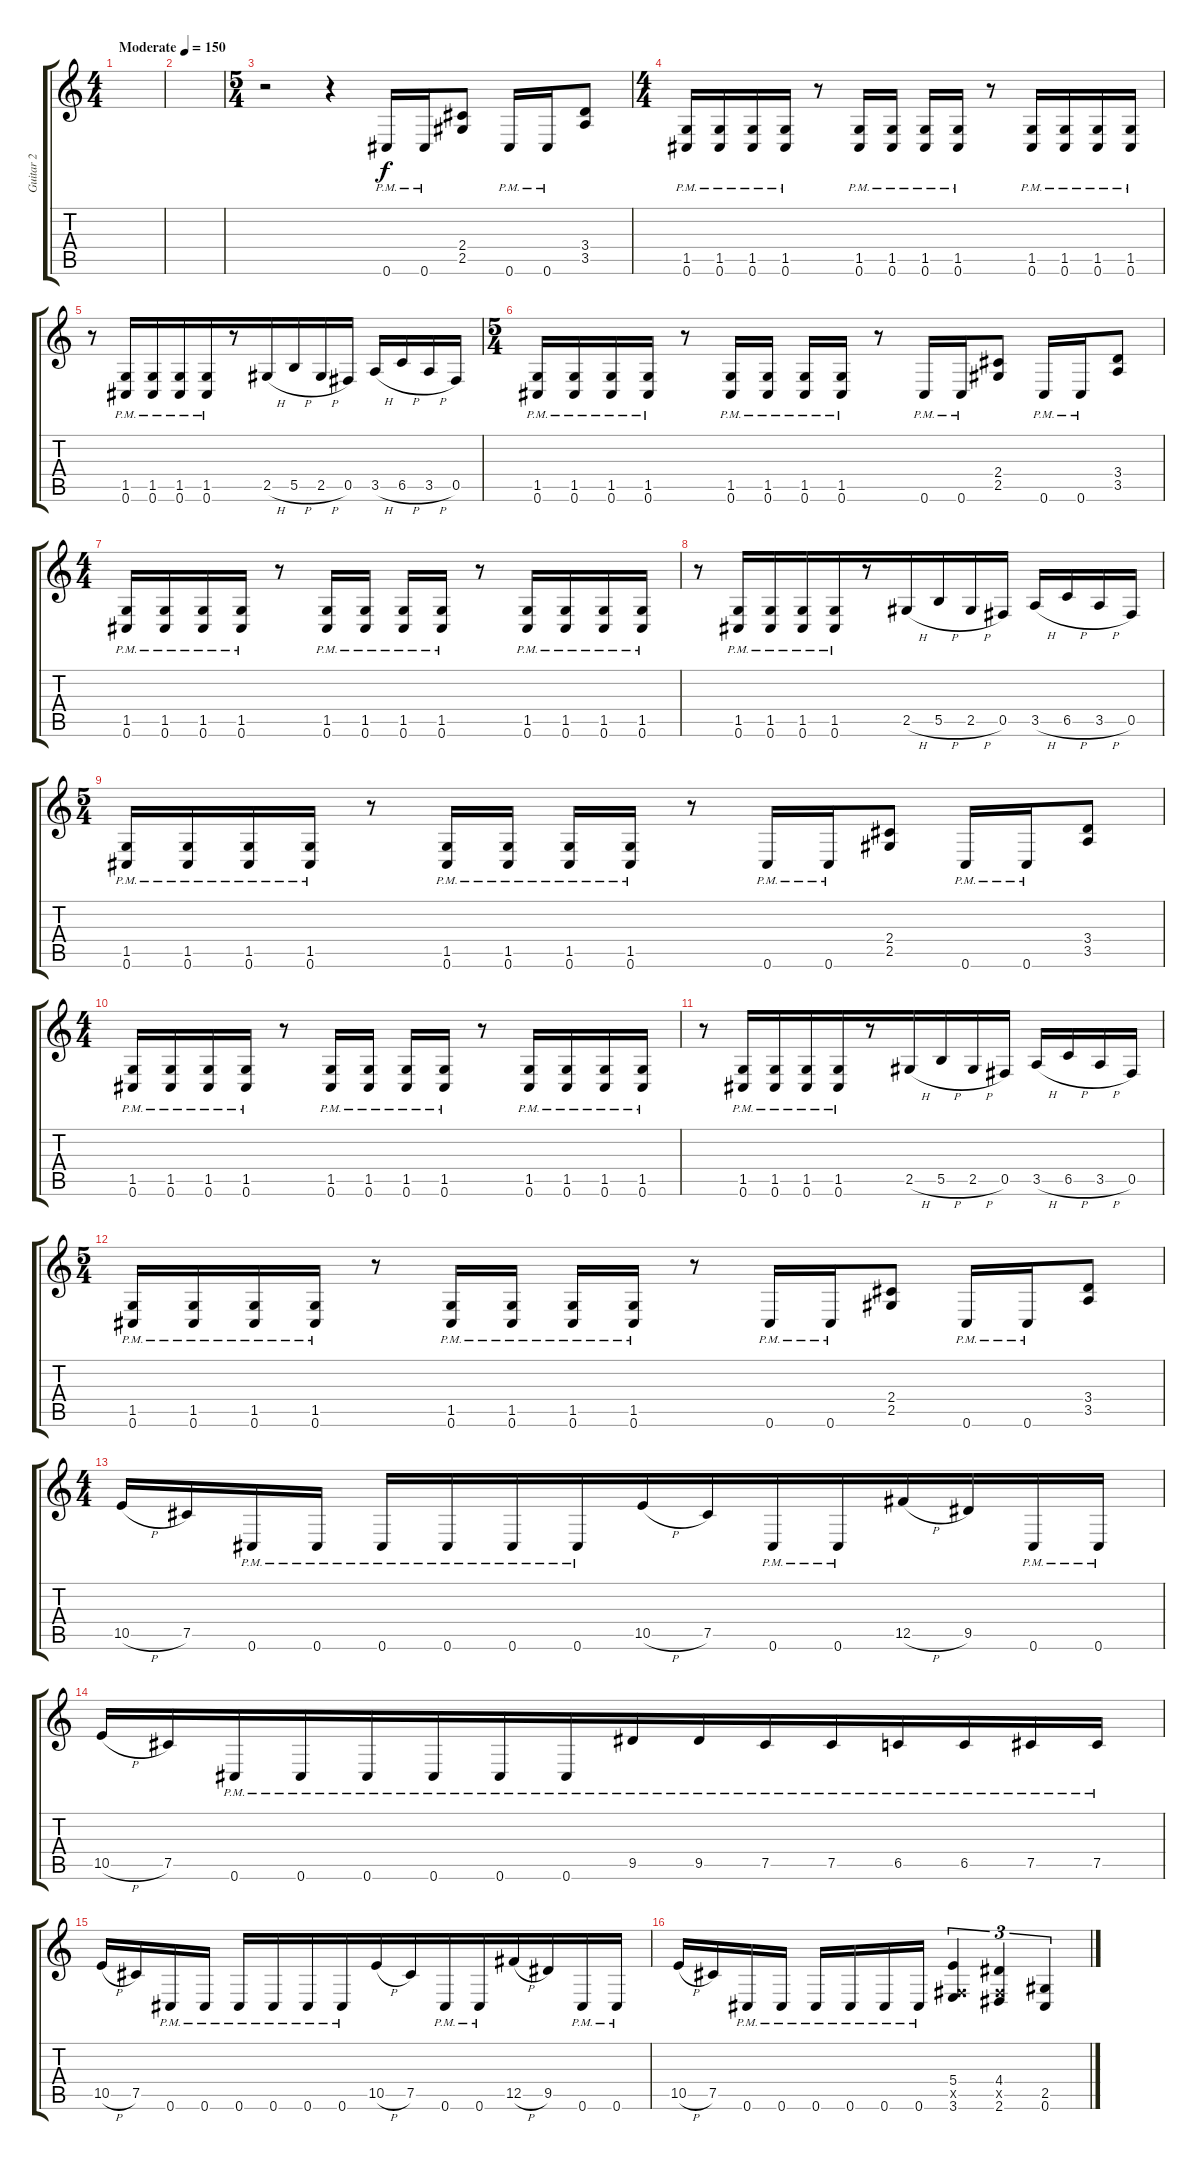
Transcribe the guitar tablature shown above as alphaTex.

\track ("Guitar 2" "Guitar 2") {instrument distortionguitar}
\staff {score tabs}
\tuning (Db4 Ab3 E3 B2 Gb2 Db2) {hide}
\ts (4 4)
\tempo (150 "Moderate")
\clef g2
\ks c
|
|
\ts (5 4)
r.2 r.4 0.6{pm}.16{beam merge} 0.6{pm}.16 (2.4 2.5).8 0.6{pm}.16{beam merge} 0.6{pm}.16 (3.4 3.5).8 |
\ts (4 4)
(1.5{pm} 0.6{pm}).16 (1.5{pm} 0.6{pm}).16 (1.5{pm} 0.6{pm}).16 (1.5{pm} 0.6{pm}).16 r.8{beam merge} (1.5{pm} 0.6{pm}).16 (1.5{pm} 0.6{pm}).16 (1.5{pm} 0.6{pm}).16 (1.5{pm} 0.6{pm}).16 r.8 (1.5{pm} 0.6{pm}).16{beam merge} (1.5{pm} 0.6{pm}).16{beam merge} (1.5{pm} 0.6{pm}).16 (1.5{pm} 0.6{pm}).16 |
r.8 (1.5{pm} 0.6{pm}).16 (1.5{pm} 0.6{pm}).16{beam merge} (1.5{pm} 0.6{pm}).16 (1.5{pm} 0.6{pm}).16{beam merge} r.8 2.5{h}.16 5.5{h}.16{beam merge} 2.5{h}.16{beam merge} 0.5.16 3.5{h}.16 6.5{h}.16{beam merge} 3.5{h}.16 0.5.16 |
\ts (5 4)
(1.5{pm} 0.6{pm}).16{beam merge} (1.5{pm} 0.6{pm}).16 (1.5{pm} 0.6{pm}).16{beam merge} (1.5{pm} 0.6{pm}).16 r.8 (1.5{pm} 0.6{pm}).16 (1.5{pm} 0.6{pm}).16 (1.5{pm} 0.6{pm}).16{beam merge} (1.5{pm} 0.6{pm}).16 r.8 0.6{pm}.16{beam merge} 0.6{pm}.16 (2.4 2.5).8 0.6{pm}.16{beam merge} 0.6{pm}.16 (3.4 3.5).8 |
\ts (4 4)
(1.5{pm} 0.6{pm}).16 (1.5{pm} 0.6{pm}).16 (1.5{pm} 0.6{pm}).16 (1.5{pm} 0.6{pm}).16 r.8{beam merge} (1.5{pm} 0.6{pm}).16 (1.5{pm} 0.6{pm}).16 (1.5{pm} 0.6{pm}).16 (1.5{pm} 0.6{pm}).16 r.8 (1.5{pm} 0.6{pm}).16{beam merge} (1.5{pm} 0.6{pm}).16{beam merge} (1.5{pm} 0.6{pm}).16 (1.5{pm} 0.6{pm}).16 |
r.8 (1.5{pm} 0.6{pm}).16 (1.5{pm} 0.6{pm}).16{beam merge} (1.5{pm} 0.6{pm}).16 (1.5{pm} 0.6{pm}).16{beam merge} r.8 2.5{h}.16 5.5{h}.16{beam merge} 2.5{h}.16{beam merge} 0.5.16 3.5{h}.16 6.5{h}.16{beam merge} 3.5{h}.16 0.5.16 |
\ts (5 4)
(1.5{pm} 0.6{pm}).16{beam merge} (1.5{pm} 0.6{pm}).16 (1.5{pm} 0.6{pm}).16{beam merge} (1.5{pm} 0.6{pm}).16 r.8 (1.5{pm} 0.6{pm}).16 (1.5{pm} 0.6{pm}).16 (1.5{pm} 0.6{pm}).16{beam merge} (1.5{pm} 0.6{pm}).16 r.8 0.6{pm}.16{beam merge} 0.6{pm}.16 (2.4 2.5).8 0.6{pm}.16{beam merge} 0.6{pm}.16 (3.4 3.5).8 |
\ts (4 4)
(1.5{pm} 0.6{pm}).16 (1.5{pm} 0.6{pm}).16 (1.5{pm} 0.6{pm}).16 (1.5{pm} 0.6{pm}).16 r.8{beam merge} (1.5{pm} 0.6{pm}).16 (1.5{pm} 0.6{pm}).16 (1.5{pm} 0.6{pm}).16 (1.5{pm} 0.6{pm}).16 r.8 (1.5{pm} 0.6{pm}).16{beam merge} (1.5{pm} 0.6{pm}).16{beam merge} (1.5{pm} 0.6{pm}).16 (1.5{pm} 0.6{pm}).16 |
r.8 (1.5{pm} 0.6{pm}).16 (1.5{pm} 0.6{pm}).16{beam merge} (1.5{pm} 0.6{pm}).16 (1.5{pm} 0.6{pm}).16{beam merge} r.8 2.5{h}.16 5.5{h}.16{beam merge} 2.5{h}.16{beam merge} 0.5.16 3.5{h}.16 6.5{h}.16{beam merge} 3.5{h}.16 0.5.16 |
\ts (5 4)
(1.5{pm} 0.6{pm}).16{beam merge} (1.5{pm} 0.6{pm}).16 (1.5{pm} 0.6{pm}).16{beam merge} (1.5{pm} 0.6{pm}).16 r.8 (1.5{pm} 0.6{pm}).16 (1.5{pm} 0.6{pm}).16 (1.5{pm} 0.6{pm}).16{beam merge} (1.5{pm} 0.6{pm}).16 r.8 0.6{pm}.16{beam merge} 0.6{pm}.16 (2.4 2.5).8 0.6{pm}.16{beam merge} 0.6{pm}.16 (3.4 3.5).8 |
\ts (4 4)
10.5{h}.16 7.5.16 0.6{pm}.16 0.6{pm}.16 0.6{pm}.16{beam merge} 0.6{pm}.16{beam merge} 0.6{pm}.16 0.6{pm}.16{beam merge} 10.5{h}.16 7.5.16{beam merge} 0.6{pm}.16 0.6{pm}.16{beam merge} 12.5{h}.16 9.5.16{beam merge} 0.6{pm}.16{beam merge} 0.6{pm}.16 |
10.5{h}.16{beam merge} 7.5.16{beam merge} 0.6{pm}.16 0.6{pm}.16{beam merge} 0.6{pm}.16{beam merge} 0.6{pm}.16{beam merge} 0.6{pm}.16 0.6{pm}.16{beam merge} 9.5{pm}.16{beam merge} 9.5{pm}.16{beam merge} 7.5{pm}.16 7.5{pm}.16{beam merge} 6.5{pm}.16 6.5{pm}.16 7.5{pm}.16{beam merge} 7.5{pm}.16 |
10.5{h}.16 7.5.16 0.6{pm}.16 0.6{pm}.16 0.6{pm}.16{beam merge} 0.6{pm}.16{beam merge} 0.6{pm}.16 0.6{pm}.16{beam merge} 10.5{h}.16 7.5.16{beam merge} 0.6{pm}.16 0.6{pm}.16{beam merge} 12.5{h}.16 9.5.16{beam merge} 0.6{pm}.16{beam merge} 0.6{pm}.16 |
10.5{h}.16 7.5.16 0.6{pm}.16{beam merge} 0.6{pm}.16 0.6{pm}.16 0.6{pm}.16 0.6{pm}.16{beam merge} 0.6{pm}.16{beam merge} (5.4 0.5{x} 3.6).4{tu (3 2)} (4.4 0.5{x} 2.6).4{tu (3 2)} (2.5 0.6).4{tu (3 2)}
